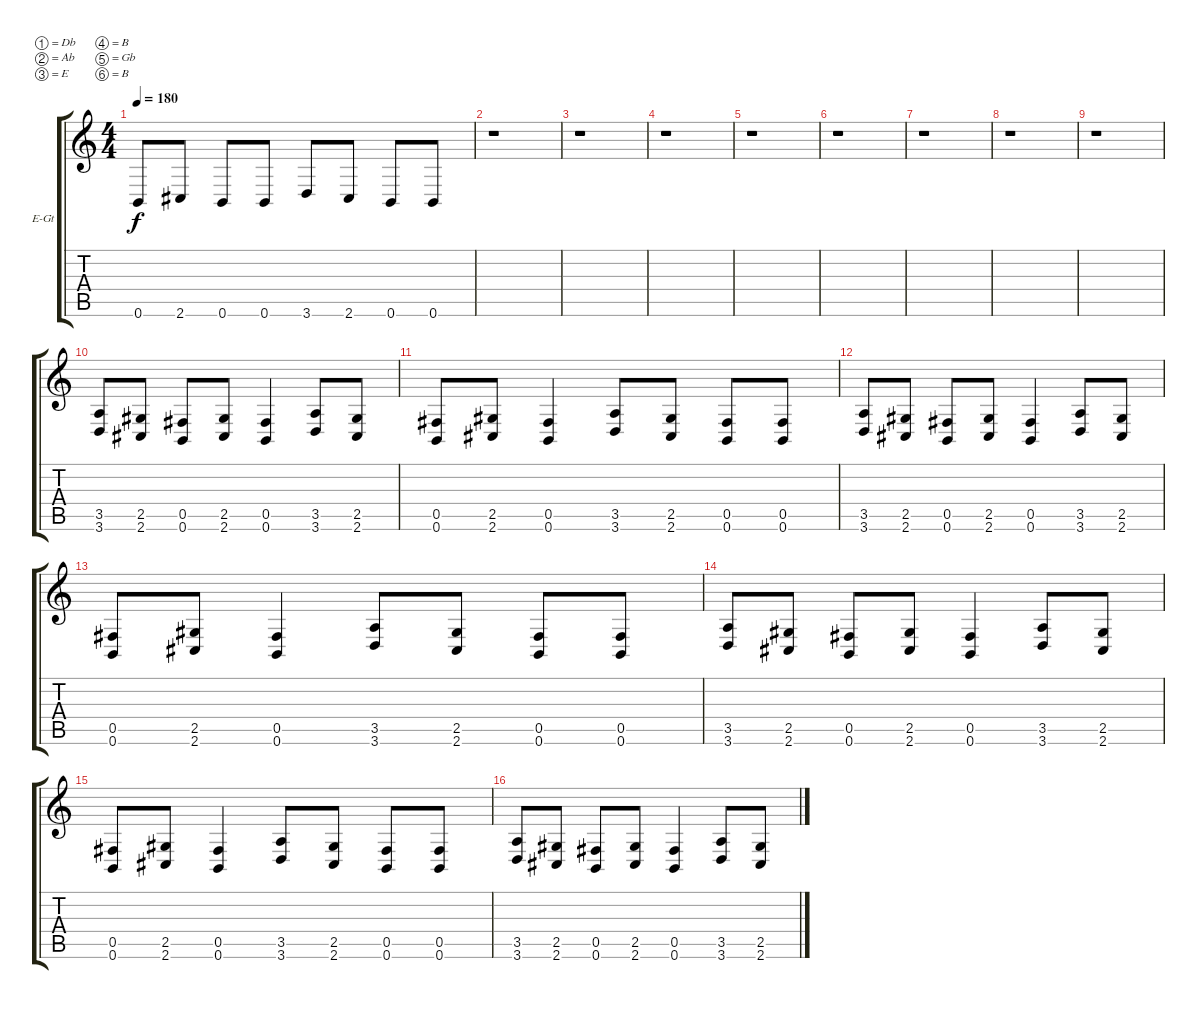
\bracketExtendMode groupsimilarinstruments
\firstSystemTrackNameOrientation horizontal
\otherSystemsTrackNameOrientation horizontal
\track ("Robb Flynn" "E-Gt") {instrument distortionguitar}
\staff {score tabs}
\tuning (Db4 Ab3 E3 B2 Gb2 B1)
\ts (4 4)
\tempo 180
\clef g2
\ks c
0.6.8{dy f} 2.6.8 0.6.8 0.6.8 3.6.8 2.6.8 0.6.8 0.6.8 |
r.1 |
r.1 |
r.1 |
r.1 |
r.1 |
r.1 |
r.1 |
r.1 |
(3.5 3.6).8 (2.5 2.6).8 (0.5 0.6).8 (2.5 2.6).8 (0.5 0.6).4 (3.5 3.6).8 (2.5 2.6).8 |
(0.5 0.6).8 (2.5 2.6).8 (0.5 0.6).4 (3.5 3.6).8 (2.5 2.6).8 (0.5 0.6).8 (0.5 0.6).8 |
(3.5 3.6).8 (2.5 2.6).8 (0.5 0.6).8 (2.5 2.6).8 (0.5 0.6).4 (3.5 3.6).8 (2.5 2.6).8 |
(0.5 0.6).8 (2.5 2.6).8 (0.5 0.6).4 (3.5 3.6).8 (2.5 2.6).8 (0.5 0.6).8 (0.5 0.6).8 |
(3.5 3.6).8 (2.5 2.6).8 (0.5 0.6).8 (2.5 2.6).8 (0.5 0.6).4 (3.5 3.6).8 (2.5 2.6).8 |
(0.5 0.6).8 (2.5 2.6).8 (0.5 0.6).4 (3.5 3.6).8 (2.5 2.6).8 (0.5 0.6).8 (0.5 0.6).8 |
(3.5 3.6).8 (2.5 2.6).8 (0.5 0.6).8 (2.5 2.6).8 (0.5 0.6).4 (3.5 3.6).8 (2.5 2.6).8
